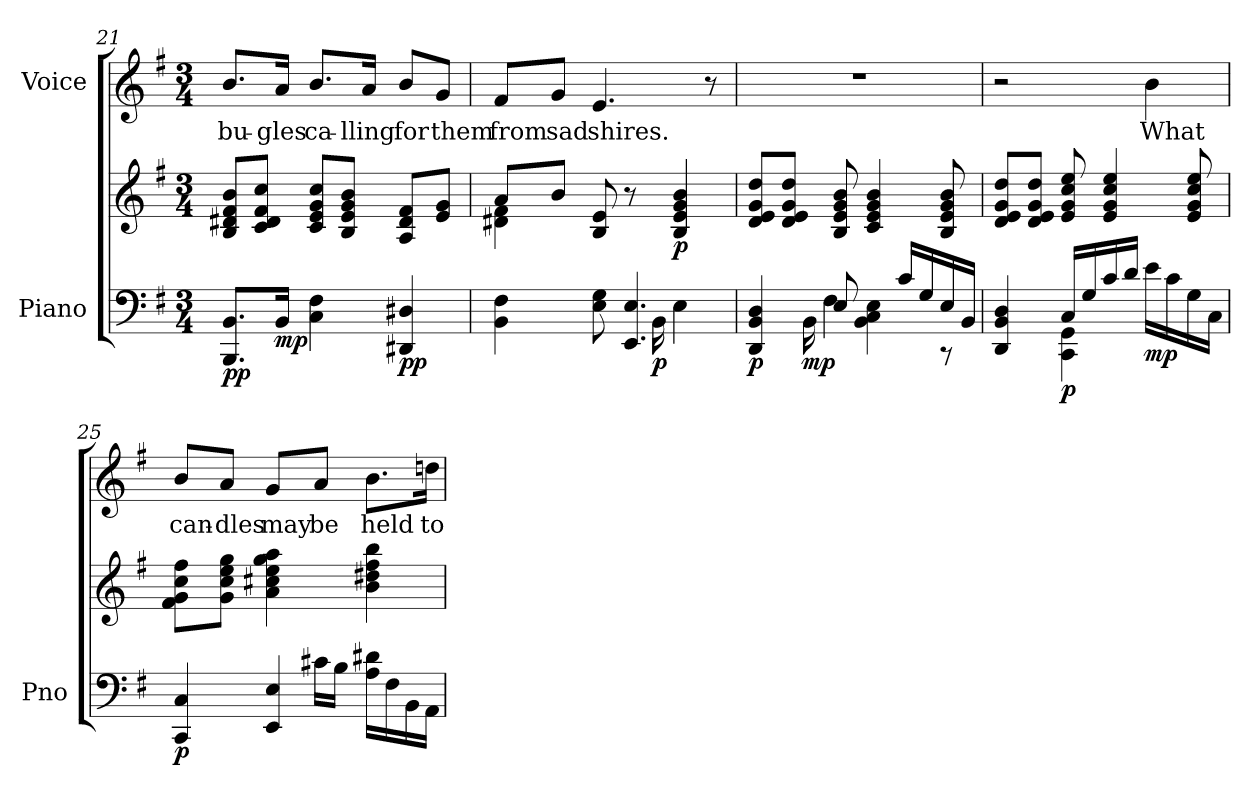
**kern	**kern	**dynam	**kern	**text
*part2	*part2	*part2	*part1	*part1
*staff3	*staff2	*staff2/3	*staff1	*staff1
*I"Piano	*	*	*I"Voice	*
*I'Pno	*	*	*	*
*clefF4	*clefG2	*	*clefG2	*
*k[f#]	*k[f#]	*	*k[f#]	*
*M3/4	*M3/4	*	*M3/4	*
=21	=21	=21	=21	=21
!	!	!LO:DY:b=2	!	!LO:LY:b
8.BBB/ 8.BB/L	8B/ 8d#X/ 8f#/ 8b/L	pp	8.b/L	bu-
.	8c/ 8d#/ 8f#/ 8cc/J	.	.	.
!	!	!LO:DY:b=2	!	!LO:LY:b
16BB/Jk	.	mp	16a/Jk	-gles
!	!	!	!	!LO:LY:b
4C\ 4F#\	8c/ 8e/ 8g/ 8cc/L	.	8.b/L	ca-
.	8B/ 8e/ 8g/ 8b/J	.	.	.
!	!	!	!	!LO:LY:b
.	.	.	16a/Jk	-lling
!	!	!LO:DY:b=2	!	!LO:LY:b
4DD#X/ 4D#X/	8A/ 8d#/ 8f#/L	pp	8b/L	for
!	!	!	!	!LO:LY:b
.	8e/ 8g/J	.	8g/J	them
=22	=22	=22	=22	=22
*^	*^	*	*	*
!	!	!	!	!	!	!LO:LY:b
4BB\ 4F#\	4..ryy	8a/L	4d#X\ 4f#\	.	8f#/L	from
!	!	!	!	!	!	!LO:LY:b
.	.	8b/J	.	.	8g/J	sad
!	!	!	!	!	!	!LO:LY:b
8E\ 8G\	.	8B/ 8e/	2ryy	.	4.e/	shires.
4.EE/ 4.E/	.	8r	.	.	.	.
!	!	!	!	!LO:DY:b=2	!	!
.	16BB\	.	.	p	.	.
!	!	!	!	!LO:DY:b	!	!
.	4E\	4B/ 4e/ 4g/ 4b/	.	p	.	.
.	.	.	.	.	8r	.
*	*	*v	*v	*	*	*
!!LO:LB:g=z
=23	=23	=23	=23	=23	=23
!	!	!	!LO:DY:b=2	!	!
4DD/ 4BB/ 4D/	8.ryy	8d/ 8e/ 8g/ 8dd/L	p	2.r	.
.	.	8d/ 8e/ 8g/ 8dd/J	.	.	.
!	!	!	!LO:DY:b=2	!	!
.	16BB\	.	mp	.	.
8E/	4F#\	8B/ 8e/ 8g/ 8b/	.	.	.
4BB\ 4C\ 4E\	.	4c/ 4e/ 4g/ 4b/	.	.	.
.	16c/LL	.	.	.	.
.	16G/	.	.	.	.
8rCC	16E/	8B/ 8e/ 8g/ 8b/	.	.	.
.	16BB/JJ	.	.	.	.
=24	=24	=24	=24	=24	=24
4DD/ 4BB/ 4D/	4ryy	8d/ 8e/ 8g/ 8dd/L	.	2r	.
.	.	8d/ 8e/ 8g/ 8dd/J	.	.	.
!	!	!	!LO:DY:b=2	!	!
4CC\ 4GG\	16C/LL	8e/ 8g/ 8cc/ 8ee/	p	.	.
.	16G/	.	.	.	.
.	16c/	4e/ 4g/ 4cc/ 4ee/	.	.	.
.	16d/JJ	.	.	.	.
!	!	!	!LO:DY:b=2	!	!LO:LY:b
16e\LL	4ryy	.	mp	4b\	What
16c\	.	.	.	.	.
16G\	.	8e/ 8g/ 8cc/ 8ee/	.	.	.
16C\JJ	.	.	.	.	.
=25	=25	=25	=25	=25	=25
!	!	!	!LO:DY:b=2	!	!LO:LY:b
4CC/ 4C/	4.ryy	8f#\ 8g\ 8cc\ 8ff#\L	p	8b/L	can-
!	!	!	!	!	!LO:LY:b
.	.	8g\ 8cc\ 8ee\ 8gg\J	.	8a/J	-dles
!	!	!	!	!	!LO:LY:b
4EE/ 4E/	.	4a\ 4cc#X\ 4ee\ 4gg\ 4aa\	.	8g/L	may
!	!	!	!	!	!LO:LY:b
.	16c#X\LL	.	.	8a/J	be
.	16B\JJ	.	.	.	.
!	!	!	!	!	!LO:LY:b
16A\ 16d#X\LL	4ryy	4b\ 4dd#X\ 4ff#\ 4bb\	.	8.b\L	held
16F#\	.	.	.	.	.
16BB\	.	.	.	.	.
!	!	!	!	!	!LO:LY:b
16AA\JJ	.	.	.	16ddn\Jk	to
*v	*v	*	*	*	*
=	=	=	=	=
*-	*-	*-	*-	*-
